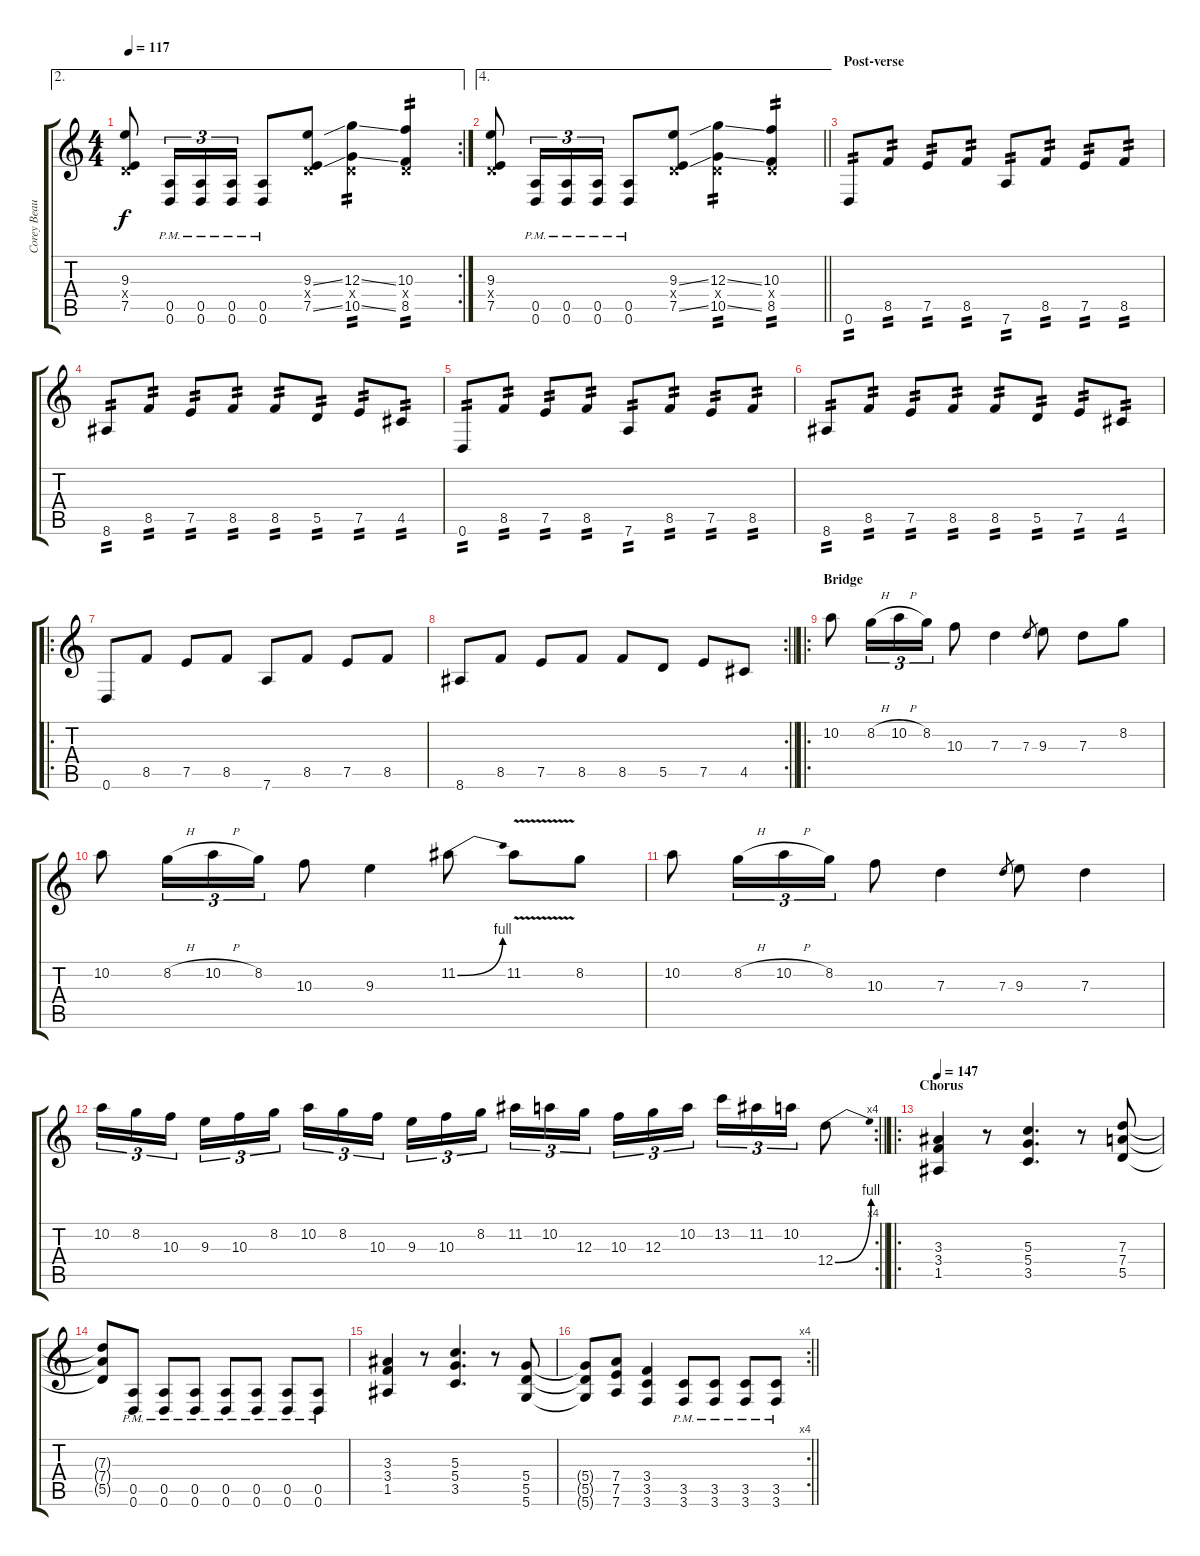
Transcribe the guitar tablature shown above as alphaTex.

\track ("Corey Beaulieu" "Corey Beau") {instrument distortionguitar}
\staff {score tabs}
\tuning (E4 B3 G3 D3 A2 D2) {hide}
\ae 2
\rc 2
\ts (4 4)
\tempo 117
\clef g2
\ks c
(9.3 0.4{x} 7.5).8{dy f} (0.5{pm} 0.6{pm}).16{tu (3 2)} (0.5{pm} 0.6{pm}).16{tu (3 2)} (0.5{pm} 0.6{pm}).16{tu (3 2)} (0.5{pm} 0.6{pm}).8 (9.3{ss} 0.4{x} 7.5{ss}).8 (12.3{ss} 0.4{x} 10.5{ss}).4{tp 2} (10.3 0.4{x} 8.5).4{tp 2} |
\ae 4
\barLineRight lightlight
(9.3 0.4{x} 7.5).8 (0.5{pm} 0.6{pm}).16{tu (3 2)} (0.5{pm} 0.6{pm}).16{tu (3 2)} (0.5{pm} 0.6{pm}).16{tu (3 2)} (0.5{pm} 0.6{pm}).8 (9.3{ss} 0.4{x} 7.5{ss}).8 (12.3{ss} 0.4{x} 10.5{ss}).4{tp 2} (10.3 0.4{x} 8.5).4{tp 2} |
\section ("" "Post-verse")
0.6.8{tp 2} 8.5.8{tp 2} 7.5.8{tp 2} 8.5.8{tp 2} 7.6.8{tp 2} 8.5.8{tp 2} 7.5.8{tp 2} 8.5.8{tp 2} |
8.6.8{tp 2} 8.5.8{tp 2} 7.5.8{tp 2} 8.5.8{tp 2} 8.5.8{tp 2} 5.5.8{tp 2} 7.5.8{tp 2} 4.5.8{tp 2} |
0.6.8{tp 2} 8.5.8{tp 2} 7.5.8{tp 2} 8.5.8{tp 2} 7.6.8{tp 2} 8.5.8{tp 2} 7.5.8{tp 2} 8.5.8{tp 2} |
8.6.8{tp 2} 8.5.8{tp 2} 7.5.8{tp 2} 8.5.8{tp 2} 8.5.8{tp 2} 5.5.8{tp 2} 7.5.8{tp 2} 4.5.8{tp 2} |
\ro
0.6.8 8.5.8 7.5.8 8.5.8 7.6.8 8.5.8 7.5.8 8.5.8 |
\rc 2
\barLineRight lightlight
8.6.8 8.5.8 7.5.8 8.5.8 8.5.8 5.5.8 7.5.8 4.5.8 |
\ro
\section ("" "Bridge")
10.2.8 8.2{h}.16{tu (3 2)} 10.2{h}.16{tu (3 2)} 8.2.16{tu (3 2)} 10.3.8 7.3.4 7.3.8{gr} 9.3.8 7.3.8 8.2.8 |
10.2.8 8.2{h}.16{tu (3 2)} 10.2{h}.16{tu (3 2)} 8.2.16{tu (3 2)} 10.3.8 9.3.4 11.2{be (bend 0 0 60 4)}.8 11.2{v}.8 8.2.8 |
10.2.8 8.2{h}.16{tu (3 2)} 10.2{h}.16{tu (3 2)} 8.2.16{tu (3 2)} 10.3.8 7.3.4 7.3.8{gr} 9.3.8 7.3.4 |
\rc 4
\barLineRight lightlight
10.2.16{tu (3 2)} 8.2.16{tu (3 2)} 10.3.16{tu (3 2) beam splitsecondary} 9.3.16{tu (3 2)} 10.3.16{tu (3 2)} 8.2.16{tu (3 2)} 10.2.16{tu (3 2)} 8.2.16{tu (3 2)} 10.3.16{tu (3 2) beam splitsecondary} 9.3.16{tu (3 2)} 10.3.16{tu (3 2)} 8.2.16{tu (3 2)} 11.2.16{tu (3 2)} 10.2.16{tu (3 2)} 12.3.16{tu (3 2) beam splitsecondary} 10.3.16{tu (3 2)} 12.3.16{tu (3 2)} 10.2.16{tu (3 2)} 13.2.16{tu (3 2)} 11.2.16{tu (3 2)} 10.2.16{tu (3 2)} 12.4{be (bend 0 0 60 4)}.8 |
\ro
\section ("" "Chorus")
\tempo 142
\tempo 147
(3.3 3.4 1.5).4 r.8 (5.3 5.4 3.5).4{d} r.8 (7.3 7.4 5.5).8 |
(7.3{t} 7.4{t} 5.5{t}).8 (0.5{pm} 0.6{pm}).8 (0.5{pm} 0.6{pm}).8 (0.5{pm} 0.6{pm}).8 (0.5{pm} 0.6{pm}).8 (0.5{pm} 0.6{pm}).8 (0.5{pm} 0.6{pm}).8 (0.5{pm} 0.6{pm}).8 |
(3.3 3.4 1.5).4 r.8 (5.3 5.4 3.5).4{d} r.8 (5.4 5.5 5.6).8 |
\rc 4
\barLineRight lightlight
(5.4{t} 5.5{t} 5.6{t}).8 (7.4 7.5 7.6).8 (3.4 3.5 3.6).4 (3.5{pm} 3.6{pm}).8 (3.5{pm} 3.6{pm}).8 (3.5{pm} 3.6{pm}).8 (3.5{pm} 3.6{pm}).8
